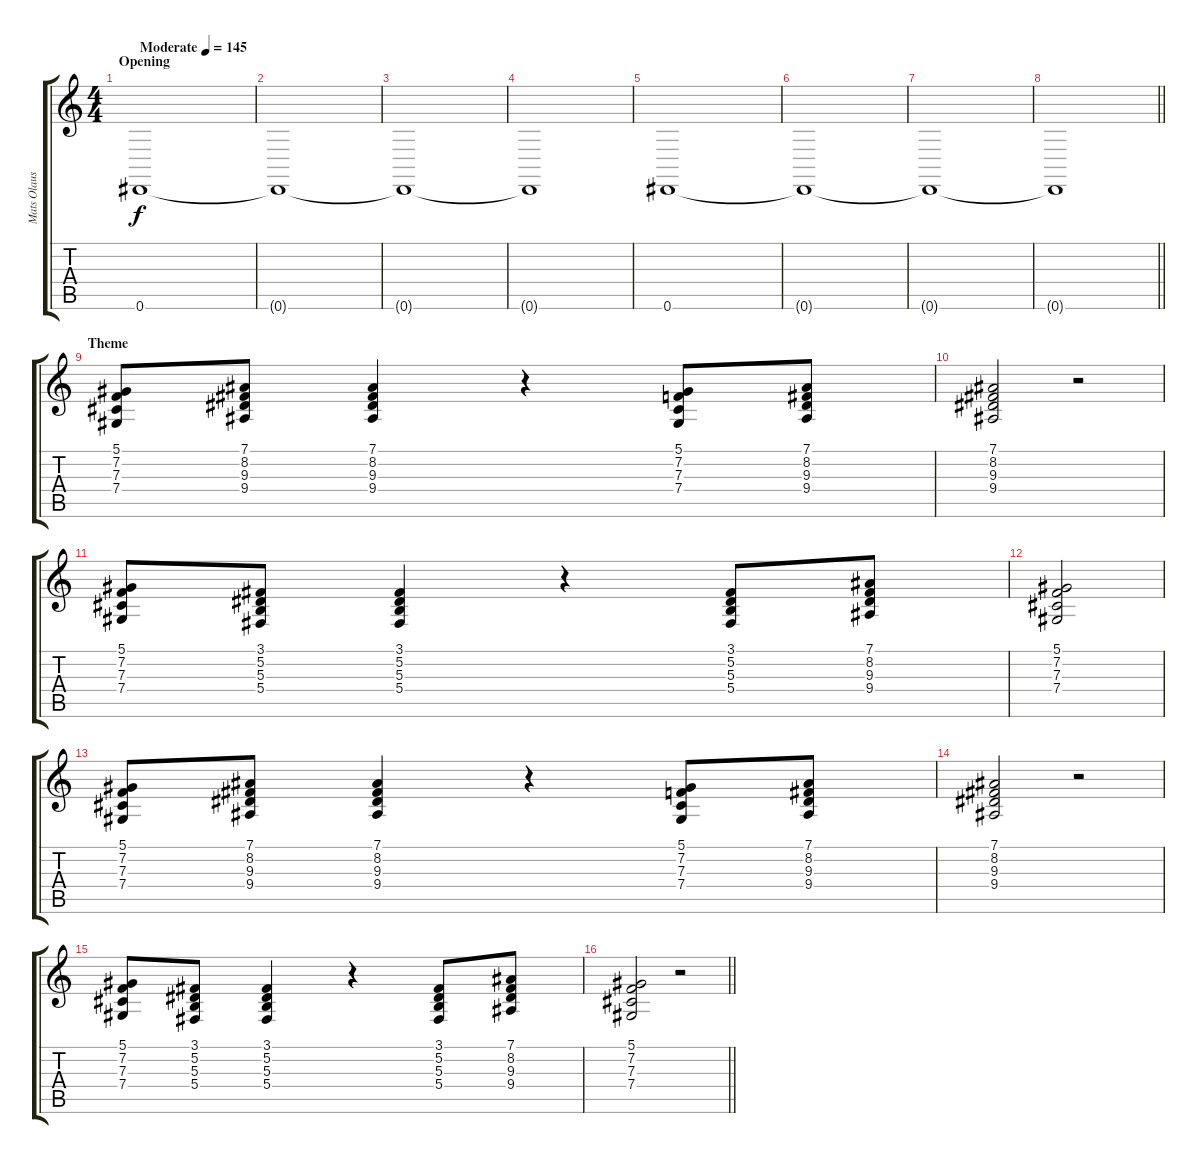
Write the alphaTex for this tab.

\track ("Mats Olausson" "Mats Olaus") {instrument stringensemble1}
\staff {score tabs}
\tuning (Eb4 Bb3 Gb3 Db3 Ab2 Eb2) {hide}
\ts (4 4)
\section ("" "Opening")
\tempo (145 "Moderate")
\clef g2
\ks c
0.6.1{dy f instrument stringensemble1} |
0.6{t}.1 |
0.6{t}.1 |
0.6{t}.1 |
0.6.1 |
0.6{t}.1 |
0.6{t}.1 |
\barLineRight lightlight
0.6{t}.1 |
\section ("" "Theme")
(5.1 7.2 7.3 7.4).8 (7.1 8.2 9.3 9.4).8 (7.1 8.2 9.3 9.4).4 r.4 (5.1 7.2 7.3 7.4).8 (7.1 8.2 9.3 9.4).8 |
(7.1 8.2 9.3 9.4).2 r.2 |
(5.1 7.2 7.3 7.4).8 (3.1 5.2 5.3 5.4).8 (3.1 5.2 5.3 5.4).4 r.4 (3.1 5.2 5.3 5.4).8 (7.1 8.2 9.3 9.4).8 |
(5.1 7.2 7.3 7.4).2 |
(5.1 7.2 7.3 7.4).8 (7.1 8.2 9.3 9.4).8 (7.1 8.2 9.3 9.4).4 r.4 (5.1 7.2 7.3 7.4).8 (7.1 8.2 9.3 9.4).8 |
(7.1 8.2 9.3 9.4).2 r.2 |
(5.1 7.2 7.3 7.4).8 (3.1 5.2 5.3 5.4).8 (3.1 5.2 5.3 5.4).4 r.4 (3.1 5.2 5.3 5.4).8 (7.1 8.2 9.3 9.4).8 |
\barLineRight lightlight
(5.1 7.2 7.3 7.4).2 r.2
